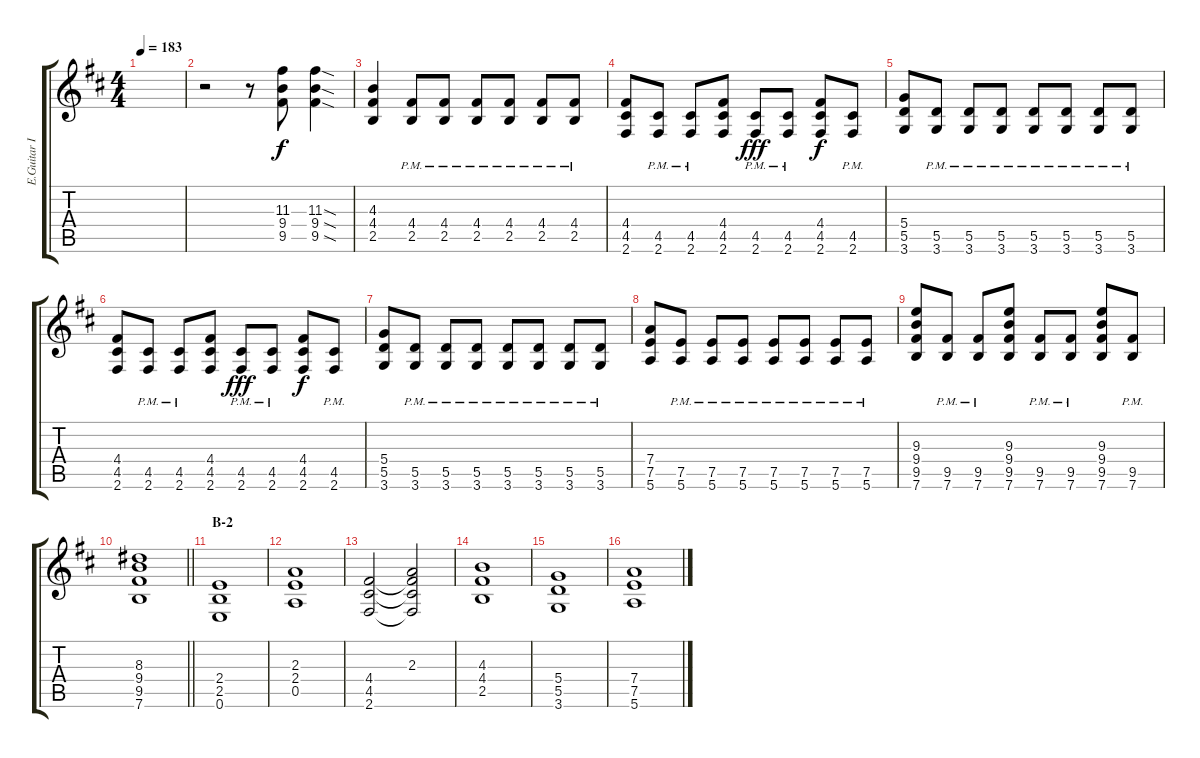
\track ("" "E.Guitar I") {instrument distortionguitar}
\staff {score tabs}
\tuning (E4 B3 G3 D3 A2 E2) {hide}
\ts (4 4)
\tempo 183
\clef g2
\ks d
|
r.2 r.8 (11.3 9.4 9.5).8 (11.3{sod} 9.4{sod} 9.5{sod}).4 |
(4.3 4.4 2.5).4 (4.4{pm} 2.5{pm}).8 (4.4{pm} 2.5{pm}).8 (4.4{pm} 2.5{pm}).8 (4.4{pm} 2.5{pm}).8 (4.4{pm} 2.5{pm}).8 (4.4{pm} 2.5{pm}).8 |
(4.4 4.5 2.6).8 (4.5{pm} 2.6{pm}).8 (4.5{pm} 2.6{pm}).8 (4.4 4.5 2.6).8 (4.5{pm} 2.6{pm}).8{dy fff} (4.5{pm} 2.6{pm}).8 (4.4 4.5 2.6).8{dy f} (4.5{pm} 2.6{pm}).8 |
(5.4 5.5 3.6).8 (5.5{pm} 3.6{pm}).8 (5.5{pm} 3.6{pm}).8 (5.5{pm} 3.6{pm}).8 (5.5{pm} 3.6{pm}).8 (5.5{pm} 3.6{pm}).8 (5.5{pm} 3.6{pm}).8 (5.5{pm} 3.6{pm}).8 |
(4.4 4.5 2.6).8 (4.5{pm} 2.6{pm}).8 (4.5{pm} 2.6{pm}).8 (4.4 4.5 2.6).8 (4.5{pm} 2.6{pm}).8{dy fff} (4.5{pm} 2.6{pm}).8 (4.4 4.5 2.6).8{dy f} (4.5{pm} 2.6{pm}).8 |
(5.4 5.5 3.6).8 (5.5{pm} 3.6{pm}).8 (5.5{pm} 3.6{pm}).8 (5.5{pm} 3.6{pm}).8 (5.5{pm} 3.6{pm}).8 (5.5{pm} 3.6{pm}).8 (5.5{pm} 3.6{pm}).8 (5.5{pm} 3.6{pm}).8 |
(7.4 7.5 5.6).8 (7.5{pm} 5.6{pm}).8 (7.5{pm} 5.6{pm}).8 (7.5{pm} 5.6{pm}).8 (7.5{pm} 5.6{pm}).8 (7.5{pm} 5.6{pm}).8 (7.5{pm} 5.6{pm}).8 (7.5{pm} 5.6{pm}).8 |
(9.3 9.4 9.5 7.6).8 (9.5{pm} 7.6{pm}).8 (9.5{pm} 7.6{pm}).8 (9.3 9.4 9.5 7.6).8 (9.5{pm} 7.6{pm}).8 (9.5{pm} 7.6{pm}).8 (9.3 9.4 9.5 7.6).8 (9.5{pm} 7.6{pm}).8 |
\barLineRight lightlight
(8.3 9.4 9.5 7.6).1 |
\section ("" "B-2")
(2.4 2.5 0.6).1 |
(2.3 2.4 0.5).1 |
(4.4 4.5 2.6).2 (2.3 4.4{t} 4.5{t} 2.6{t}).2 |
(4.3 4.4 2.5).1 |
(5.4 5.5 3.6).1 |
(7.4 7.5 5.6).1
